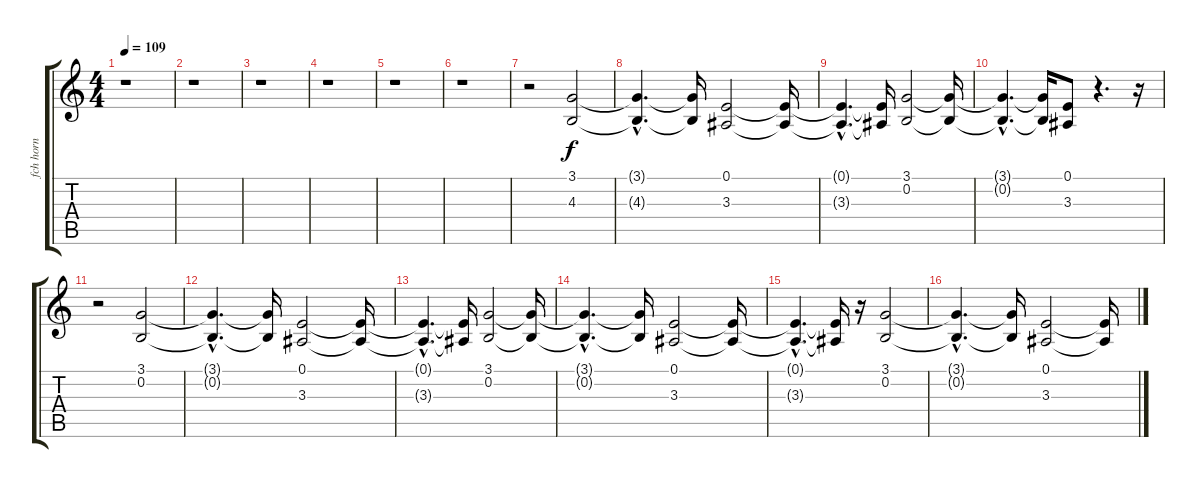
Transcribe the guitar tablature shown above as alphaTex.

\track ("fch horn" "fch horn") {instrument frenchhorn}
\staff {score tabs}
\tuning (E4 B3 G3 D3 A2 E2) {hide}
\ts (4 4)
\tempo 109
\clef g2
\ks c
r.1{dy f instrument frenchhorn} |
r.1 |
r.1 |
r.1 |
r.1 |
r.1 |
r.2 (3.1 4.3).2 |
(3.1{hac t} 4.3{hac t}).4{d} (3.1{t} 4.3{t}).16 (0.1 3.3).2 (0.1{t} 3.3{t}).16 |
(0.1{hac t} 3.3{hac t}).4{d} (0.1{t} 3.3{t}).16 (3.1 0.2).2 (3.1{t} 0.2{t}).16 |
(3.1{hac t} 0.2{hac t}).4{d} (3.1{t} 0.2{t}).16 (0.1 3.3).8 r.4{d} r.16 |
r.2 (3.1 0.2).2 |
(3.1{hac t} 0.2{hac t}).4{d} (3.1{t} 0.2{t}).16 (0.1 3.3).2 (0.1{t} 3.3{t}).16 |
(0.1{hac t} 3.3{hac t}).4{d} (0.1{t} 3.3{t}).16 (3.1 0.2).2 (3.1{t} 0.2{t}).16 |
(3.1{hac t} 0.2{hac t}).4{d} (3.1{t} 0.2{t}).16 (0.1 3.3).2 (0.1{t} 3.3{t}).16 |
(0.1{hac t} 3.3{hac t}).4{d} (0.1{t} 3.3{t}).16 r.16 (3.1 0.2).2 |
(3.1{hac t} 0.2{hac t}).4{d} (3.1{t} 0.2{t}).16 (0.1 3.3).2 (0.1{t} 3.3{t}).16
